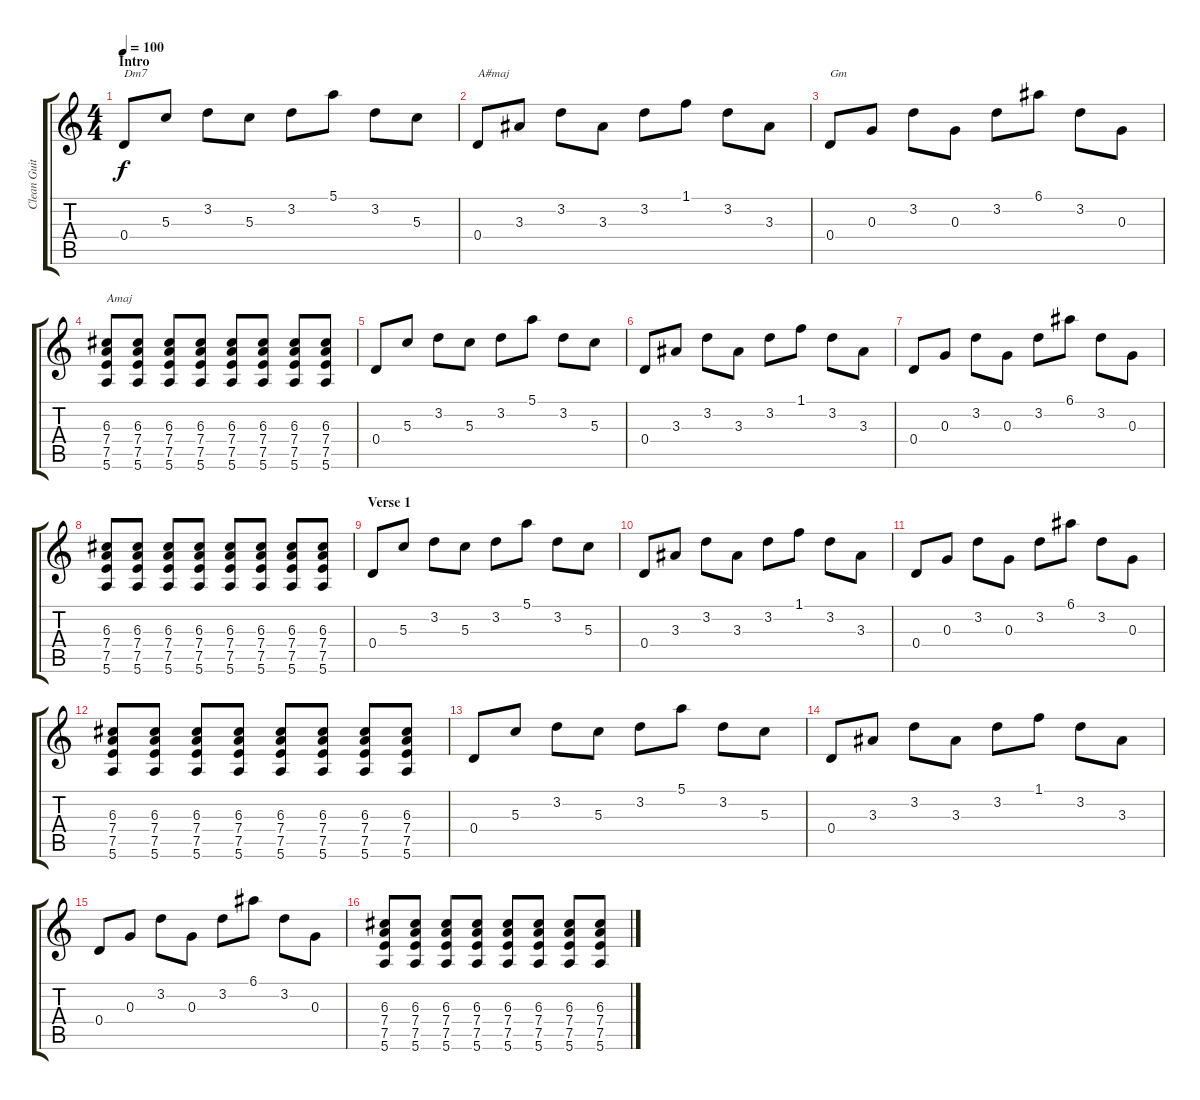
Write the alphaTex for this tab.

\track ("Clean Guitar" "Clean Guit") {instrument acousticguitarsteel}
\staff {score tabs}
\tuning (E4 B3 G3 D3 A2 E2) {hide}
\ts (4 4)
\section ("" "Intro")
\tempo 100
\clef g2
\ks c
0.4.8{txt "Dm7" dy f instrument acousticguitarsteel} 5.3.8 3.2.8 5.3.8 3.2.8 5.1.8 3.2.8 5.3.8 |
0.4.8{txt "A#maj"} 3.3.8 3.2.8 3.3.8 3.2.8 1.1.8 3.2.8 3.3.8 |
0.4.8{txt "Gm"} 0.3.8 3.2.8 0.3.8 3.2.8 6.1.8 3.2.8 0.3.8 |
(6.3 7.4 7.5 5.6).8{txt "Amaj"} (6.3 7.4 7.5 5.6).8 (6.3 7.4 7.5 5.6).8 (6.3 7.4 7.5 5.6).8 (6.3 7.4 7.5 5.6).8 (6.3 7.4 7.5 5.6).8 (6.3 7.4 7.5 5.6).8 (6.3 7.4 7.5 5.6).8 |
0.4.8 5.3.8 3.2.8 5.3.8 3.2.8 5.1.8 3.2.8 5.3.8 |
0.4.8 3.3.8 3.2.8 3.3.8 3.2.8 1.1.8 3.2.8 3.3.8 |
0.4.8 0.3.8 3.2.8 0.3.8 3.2.8 6.1.8 3.2.8 0.3.8 |
(6.3 7.4 7.5 5.6).8 (6.3 7.4 7.5 5.6).8 (6.3 7.4 7.5 5.6).8 (6.3 7.4 7.5 5.6).8 (6.3 7.4 7.5 5.6).8 (6.3 7.4 7.5 5.6).8 (6.3 7.4 7.5 5.6).8 (6.3 7.4 7.5 5.6).8 |
\section ("" "Verse 1")
0.4.8 5.3.8 3.2.8 5.3.8 3.2.8 5.1.8 3.2.8 5.3.8 |
0.4.8 3.3.8 3.2.8 3.3.8 3.2.8 1.1.8 3.2.8 3.3.8 |
0.4.8 0.3.8 3.2.8 0.3.8 3.2.8 6.1.8 3.2.8 0.3.8 |
(6.3 7.4 7.5 5.6).8 (6.3 7.4 7.5 5.6).8 (6.3 7.4 7.5 5.6).8 (6.3 7.4 7.5 5.6).8 (6.3 7.4 7.5 5.6).8 (6.3 7.4 7.5 5.6).8 (6.3 7.4 7.5 5.6).8 (6.3 7.4 7.5 5.6).8 |
0.4.8 5.3.8 3.2.8 5.3.8 3.2.8 5.1.8 3.2.8 5.3.8 |
0.4.8 3.3.8 3.2.8 3.3.8 3.2.8 1.1.8 3.2.8 3.3.8 |
0.4.8 0.3.8 3.2.8 0.3.8 3.2.8 6.1.8 3.2.8 0.3.8 |
(6.3 7.4 7.5 5.6).8 (6.3 7.4 7.5 5.6).8 (6.3 7.4 7.5 5.6).8 (6.3 7.4 7.5 5.6).8 (6.3 7.4 7.5 5.6).8 (6.3 7.4 7.5 5.6).8 (6.3 7.4 7.5 5.6).8 (6.3 7.4 7.5 5.6).8
